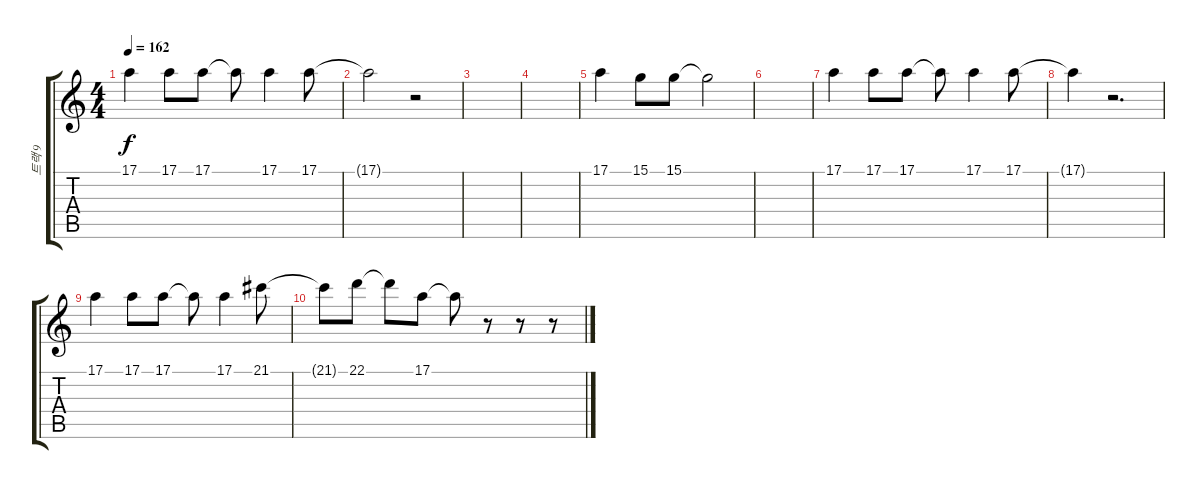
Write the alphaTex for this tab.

\track ("트랙 9" "트랙 9") {instrument sopranosax}
\staff {score tabs}
\tuning (E4 B3 G3 D3 A2 E2) {hide}
\ts (4 4)
\tempo 162
\clef g2
\ks c
17.1.4{dy f} 17.1.8 17.1.8 17.1{t}.8 17.1.4 17.1.8 |
17.1{t}.2 r.2 |
|
|
17.1.4 15.1.8 15.1.8 15.1{t}.2 |
|
17.1.4 17.1.8 17.1.8 17.1{t}.8 17.1.4 17.1.8 |
17.1{t}.4 r.2{d} |
17.1.4 17.1.8 17.1.8 17.1{t}.8 17.1.4 21.1.8 |
21.1{t}.8 22.1.8 22.1{t}.8 17.1.8 17.1{t}.8 r.8 r.8 r.8
